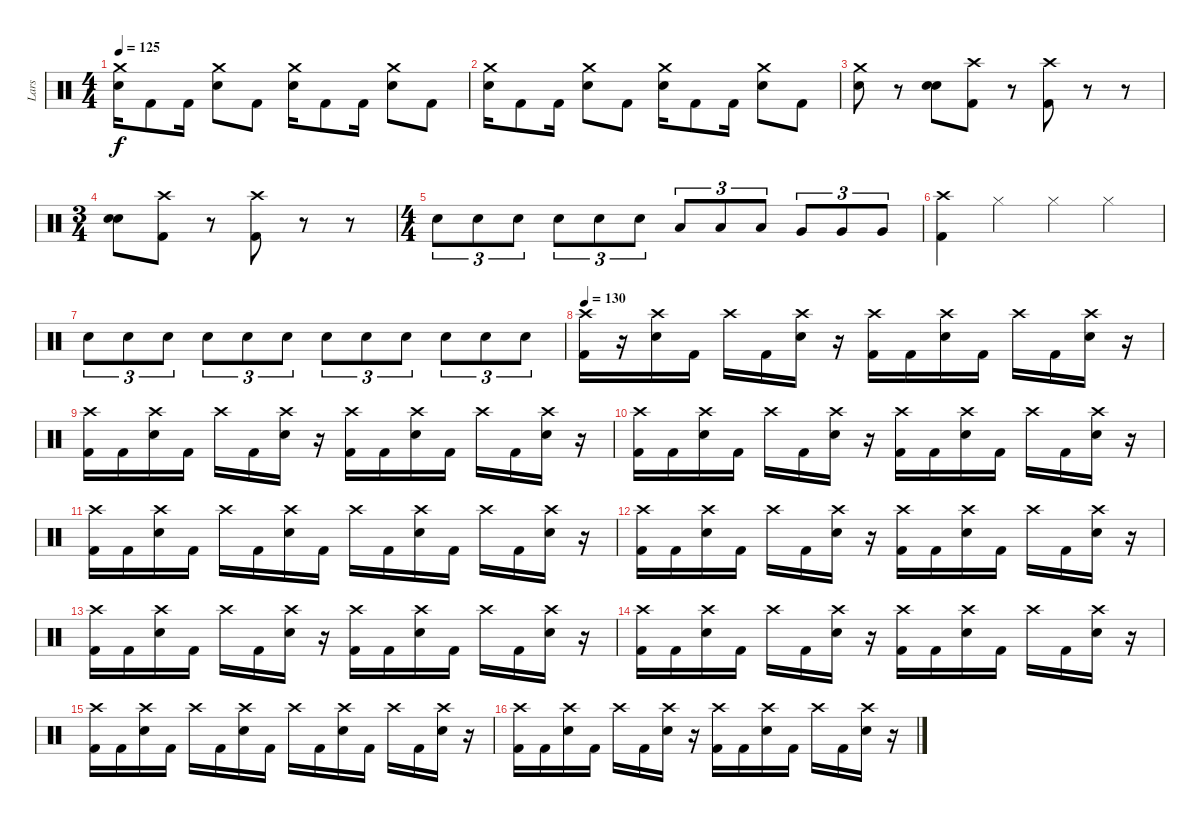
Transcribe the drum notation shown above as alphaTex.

\track ("Lars" "Lars") {instrument percussion}
\staff {score}
\articulation defaults
\ts (4 4)
\tempo 125
\clef neutral
\ks c
("Crash medium (hit)" "Electric Snare (hit)").16{dy f} "Kick (hit) 2".8 "Kick (hit) 2".16 ("Crash medium (hit)" "Electric Snare (hit)").8 "Kick (hit) 2".8 ("Crash medium (hit)" "Electric Snare (hit)").16 "Kick (hit) 2".8 "Kick (hit) 2".16 ("Crash medium (hit)" "Electric Snare (hit)").8 "Kick (hit) 2".8 |
("Crash medium (hit)" "Electric Snare (hit)").16 "Kick (hit) 2".8 "Kick (hit) 2".16 ("Crash medium (hit)" "Electric Snare (hit)").8 "Kick (hit) 2".8 ("Crash medium (hit)" "Electric Snare (hit)").16 "Kick (hit) 2".8 "Kick (hit) 2".16 ("Crash medium (hit)" "Electric Snare (hit)").8 "Kick (hit) 2".8 |
("Crash medium (hit)" "Electric Snare (hit)").8 r.8 ("Electric Snare (hit)" "Electric Snare (hit)").8 ("Crash high (hit)" "Kick (hit) 2").8 r.8 ("Crash high (hit)" "Kick (hit) 2").8 r.8 r.8 |
\ts (3 4)
("Electric Snare (hit)" "Electric Snare (hit)").8 ("Crash high (hit)" "Kick (hit) 2").8 r.8 ("Crash high (hit)" "Kick (hit) 2").8 r.8 r.8 |
\ts (4 4)
"Electric Snare (hit)".8{tu (3 2)} "Electric Snare (hit)".8{tu (3 2)} "Electric Snare (hit)".8{tu (3 2)} "Electric Snare (hit)".8{tu (3 2)} "Electric Snare (hit)".8{tu (3 2)} "Electric Snare (hit)".8{tu (3 2)} "Low Tom (hit)".8{tu (3 2)} "Low Tom (hit)".8{tu (3 2)} "Low Tom (hit)".8{tu (3 2)} "Very Low Tom (hit)".8{tu (3 2)} "Very Low Tom (hit)".8{tu (3 2)} "Very Low Tom (hit)".8{tu (3 2)} |
("Crash high (hit)" "Kick (hit) 2").4 "Hi-Hat (closed)".4 "Hi-Hat (closed)".4 "Hi-Hat (closed)".4 |
"Electric Snare (hit)".8{tu (3 2)} "Electric Snare (hit)".8{tu (3 2)} "Electric Snare (hit)".8{tu (3 2)} "Electric Snare (hit)".8{tu (3 2)} "Electric Snare (hit)".8{tu (3 2)} "Electric Snare (hit)".8{tu (3 2)} "Electric Snare (hit)".8{tu (3 2)} "Electric Snare (hit)".8{tu (3 2)} "Electric Snare (hit)".8{tu (3 2)} "Electric Snare (hit)".8{tu (3 2)} "Electric Snare (hit)".8{tu (3 2)} "Electric Snare (hit)".8{tu (3 2)} |
\tempo 130
("Crash high (hit)" "Kick (hit) 2").16 r.16 ("Crash high (hit)" "Electric Snare (hit)").16 "Kick (hit) 2".16 "Crash high (hit)".16 "Kick (hit) 2".16 ("Crash high (hit)" "Electric Snare (hit)").16 r.16 ("Crash high (hit)" "Kick (hit) 2").16 "Kick (hit) 2".16 ("Crash high (hit)" "Electric Snare (hit)").16 "Kick (hit) 2".16 "Crash high (hit)".16 "Kick (hit) 2".16 ("Crash high (hit)" "Electric Snare (hit)").16 r.16 |
("Crash high (hit)" "Kick (hit) 2").16 "Kick (hit) 2".16 ("Crash high (hit)" "Electric Snare (hit)").16 "Kick (hit) 2".16 "Crash high (hit)".16 "Kick (hit) 2".16 ("Crash high (hit)" "Electric Snare (hit)").16 r.16 ("Crash high (hit)" "Kick (hit) 2").16 "Kick (hit) 2".16 ("Crash high (hit)" "Electric Snare (hit)").16 "Kick (hit) 2".16 "Crash high (hit)".16 "Kick (hit) 2".16 ("Crash high (hit)" "Electric Snare (hit)").16 r.16 |
("Crash high (hit)" "Kick (hit) 2").16 "Kick (hit) 2".16 ("Crash high (hit)" "Electric Snare (hit)").16 "Kick (hit) 2".16 "Crash high (hit)".16 "Kick (hit) 2".16 ("Crash high (hit)" "Electric Snare (hit)").16 r.16 ("Crash high (hit)" "Kick (hit) 2").16 "Kick (hit) 2".16 ("Crash high (hit)" "Electric Snare (hit)").16 "Kick (hit) 2".16 "Crash high (hit)".16 "Kick (hit) 2".16 ("Crash high (hit)" "Electric Snare (hit)").16 r.16 |
("Crash high (hit)" "Kick (hit) 2").16 "Kick (hit) 2".16 ("Crash high (hit)" "Electric Snare (hit)").16 "Kick (hit) 2".16 "Crash high (hit)".16 "Kick (hit) 2".16 ("Crash high (hit)" "Electric Snare (hit)").16 "Kick (hit) 2".16 "Crash high (hit)".16 "Kick (hit) 2".16 ("Crash high (hit)" "Electric Snare (hit)").16 "Kick (hit) 2".16 "Crash high (hit)".16 "Kick (hit) 2".16 ("Crash high (hit)" "Electric Snare (hit)").16 r.16 |
("Crash high (hit)" "Kick (hit) 2").16 "Kick (hit) 2".16 ("Crash high (hit)" "Electric Snare (hit)").16 "Kick (hit) 2".16 "Crash high (hit)".16 "Kick (hit) 2".16 ("Crash high (hit)" "Electric Snare (hit)").16 r.16 ("Crash high (hit)" "Kick (hit) 2").16 "Kick (hit) 2".16 ("Crash high (hit)" "Electric Snare (hit)").16 "Kick (hit) 2".16 "Crash high (hit)".16 "Kick (hit) 2".16 ("Crash high (hit)" "Electric Snare (hit)").16 r.16 |
("Crash high (hit)" "Kick (hit) 2").16 "Kick (hit) 2".16 ("Crash high (hit)" "Electric Snare (hit)").16 "Kick (hit) 2".16 "Crash high (hit)".16 "Kick (hit) 2".16 ("Crash high (hit)" "Electric Snare (hit)").16 r.16 ("Crash high (hit)" "Kick (hit) 2").16 "Kick (hit) 2".16 ("Crash high (hit)" "Electric Snare (hit)").16 "Kick (hit) 2".16 "Crash high (hit)".16 "Kick (hit) 2".16 ("Crash high (hit)" "Electric Snare (hit)").16 r.16 |
("Crash high (hit)" "Kick (hit) 2").16 "Kick (hit) 2".16 ("Crash high (hit)" "Electric Snare (hit)").16 "Kick (hit) 2".16 "Crash high (hit)".16 "Kick (hit) 2".16 ("Crash high (hit)" "Electric Snare (hit)").16 r.16 ("Crash high (hit)" "Kick (hit) 2").16 "Kick (hit) 2".16 ("Crash high (hit)" "Electric Snare (hit)").16 "Kick (hit) 2".16 "Crash high (hit)".16 "Kick (hit) 2".16 ("Crash high (hit)" "Electric Snare (hit)").16 r.16 |
("Crash high (hit)" "Kick (hit) 2").16 "Kick (hit) 2".16 ("Crash high (hit)" "Electric Snare (hit)").16 "Kick (hit) 2".16 "Crash high (hit)".16 "Kick (hit) 2".16 ("Crash high (hit)" "Electric Snare (hit)").16 "Kick (hit) 2".16 "Crash high (hit)".16 "Kick (hit) 2".16 ("Crash high (hit)" "Electric Snare (hit)").16 "Kick (hit) 2".16 "Crash high (hit)".16 "Kick (hit) 2".16 ("Crash high (hit)" "Electric Snare (hit)").16 r.16 |
("Crash high (hit)" "Kick (hit) 2").16 "Kick (hit) 2".16 ("Crash high (hit)" "Electric Snare (hit)").16 "Kick (hit) 2".16 "Crash high (hit)".16 "Kick (hit) 2".16 ("Crash high (hit)" "Electric Snare (hit)").16 r.16 ("Crash high (hit)" "Kick (hit) 2").16 "Kick (hit) 2".16 ("Crash high (hit)" "Electric Snare (hit)").16 "Kick (hit) 2".16 "Crash high (hit)".16 "Kick (hit) 2".16 ("Crash high (hit)" "Electric Snare (hit)").16 r.16
